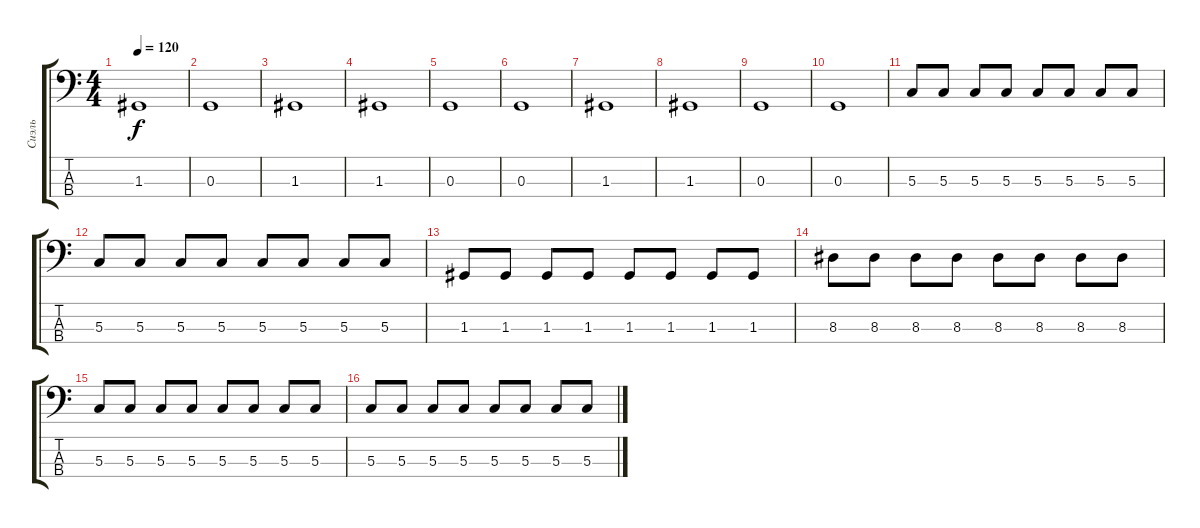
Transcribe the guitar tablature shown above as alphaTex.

\track ("Сиэль" "Сиэль") {instrument electricbassfinger}
\staff {score tabs}
\tuning (F2 C2 G1 C1) {hide}
\ts (4 4)
\tempo 120
\clef f4
\ks c
1.3.1{dy f} |
0.3.1 |
1.3.1 |
1.3.1 |
0.3.1 |
0.3.1 |
1.3.1 |
1.3.1 |
0.3.1 |
0.3.1 |
5.3.8 5.3.8 5.3.8 5.3.8 5.3.8 5.3.8 5.3.8 5.3.8 |
5.3.8 5.3.8 5.3.8 5.3.8 5.3.8 5.3.8 5.3.8 5.3.8 |
1.3.8 1.3.8 1.3.8 1.3.8 1.3.8 1.3.8 1.3.8 1.3.8 |
8.3.8 8.3.8 8.3.8 8.3.8 8.3.8 8.3.8 8.3.8 8.3.8 |
5.3.8 5.3.8 5.3.8 5.3.8 5.3.8 5.3.8 5.3.8 5.3.8 |
5.3.8 5.3.8 5.3.8 5.3.8 5.3.8 5.3.8 5.3.8 5.3.8
